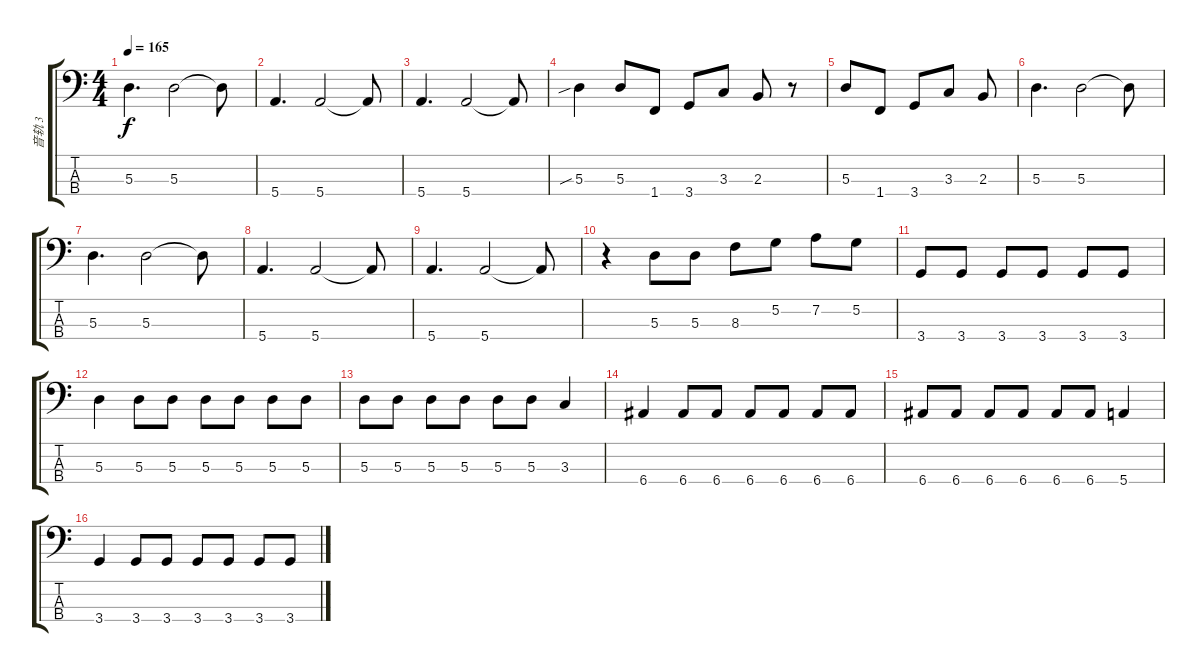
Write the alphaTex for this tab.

\track ("音轨 3" "音轨 3") {instrument electricbassfinger}
\staff {score tabs}
\tuning (G2 D2 A1 E1) {hide}
\ts (4 4)
\tempo 165
\clef f4
\ks c
5.3.4{d dy f} 5.3.2 5.3{t}.8 |
5.4.4{d} 5.4.2 5.4{t}.8 |
5.4.4{d} 5.4.2 5.4{t}.8 |
5.3{sib}.4 5.3.8 1.4.8 3.4.8 3.3.8 2.3.8 r.8 |
5.3.8 1.4.8 3.4.8 3.3.8 2.3.8 |
5.3.4{d} 5.3.2 5.3{t}.8 |
5.3.4{d} 5.3.2 5.3{t}.8 |
5.4.4{d} 5.4.2 5.4{t}.8 |
5.4.4{d} 5.4.2 5.4{t}.8 |
r.4 5.3.8 5.3.8 8.3.8 5.2.8 7.2.8 5.2.8 |
3.4.8 3.4.8 3.4.8 3.4.8 3.4.8 3.4.8 |
5.3.4 5.3.8 5.3.8 5.3.8 5.3.8 5.3.8 5.3.8 |
5.3.8 5.3.8 5.3.8 5.3.8 5.3.8 5.3.8 3.3.4 |
6.4.4 6.4.8 6.4.8 6.4.8 6.4.8 6.4.8 6.4.8 |
6.4.8 6.4.8 6.4.8 6.4.8 6.4.8 6.4.8 5.4.4 |
3.4.4 3.4.8 3.4.8 3.4.8 3.4.8 3.4.8 3.4.8
